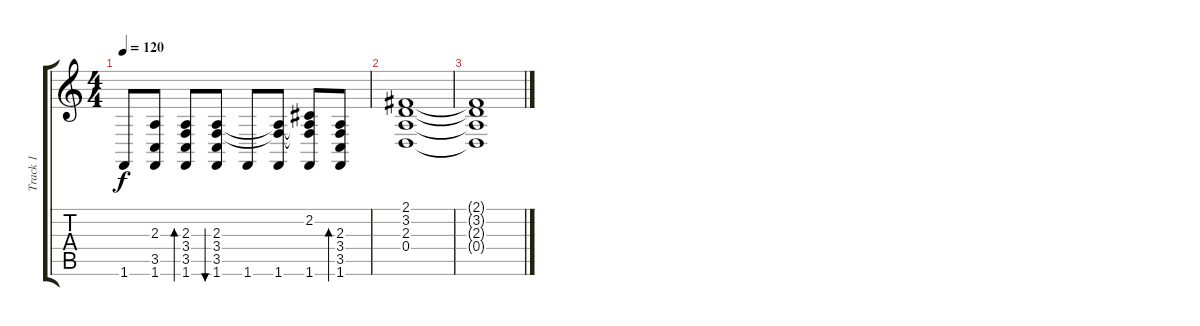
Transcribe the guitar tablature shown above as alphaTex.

\track ("Track 1" "Track 1") {instrument acousticgrandpiano}
\staff {score tabs}
\tuning (E4 B3 G3 D3 A2 E2) {hide}
\ts (4 4)
\tempo 120
\clef g2
\ks c
1.6.8{dy f} (2.3{t} 3.5{t} 1.6).8 (2.3 3.4 3.5 1.6).8{bd 60} (2.3 3.4 3.5 1.6).8{bu 60} 1.6.8 (2.3{t} 3.4{t} 1.6).8 (2.2{t} 2.3{t} 3.4{t} 1.6).8 (2.3 3.4 3.5 1.6).8{bd 60} |
(2.1 3.2 2.3 0.4).1 |
(2.1{t} 3.2{t} 2.3{t} 0.4{t}).1
